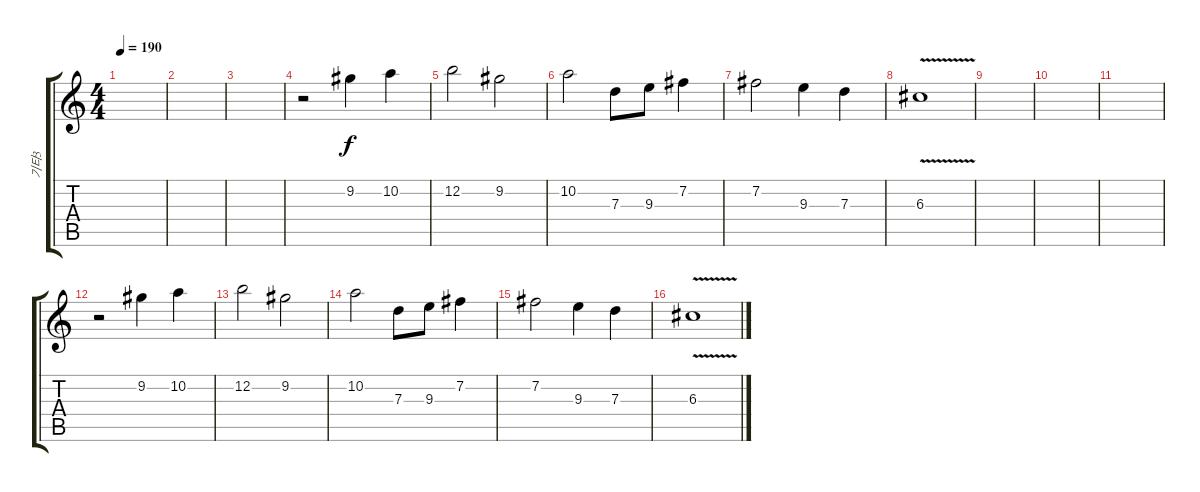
\track ("기타3" "기타3") {instrument acousticguitarsteel}
\staff {score tabs}
\tuning (E4 B3 G3 D3 A2 E2) {hide}
\ts (4 4)
\tempo 190
\clef g2
\ks c
|
|
|
r.2 9.2.4 10.2.4 |
12.2.2 9.2.2 |
10.2.2 7.3.8 9.3.8 7.2.4 |
7.2.2 9.3.4 7.3.4 |
6.3{v}.1 |
|
|
|
r.2 9.2.4 10.2.4 |
12.2.2 9.2.2 |
10.2.2 7.3.8 9.3.8 7.2.4 |
7.2.2 9.3.4 7.3.4 |
6.3{v}.1
